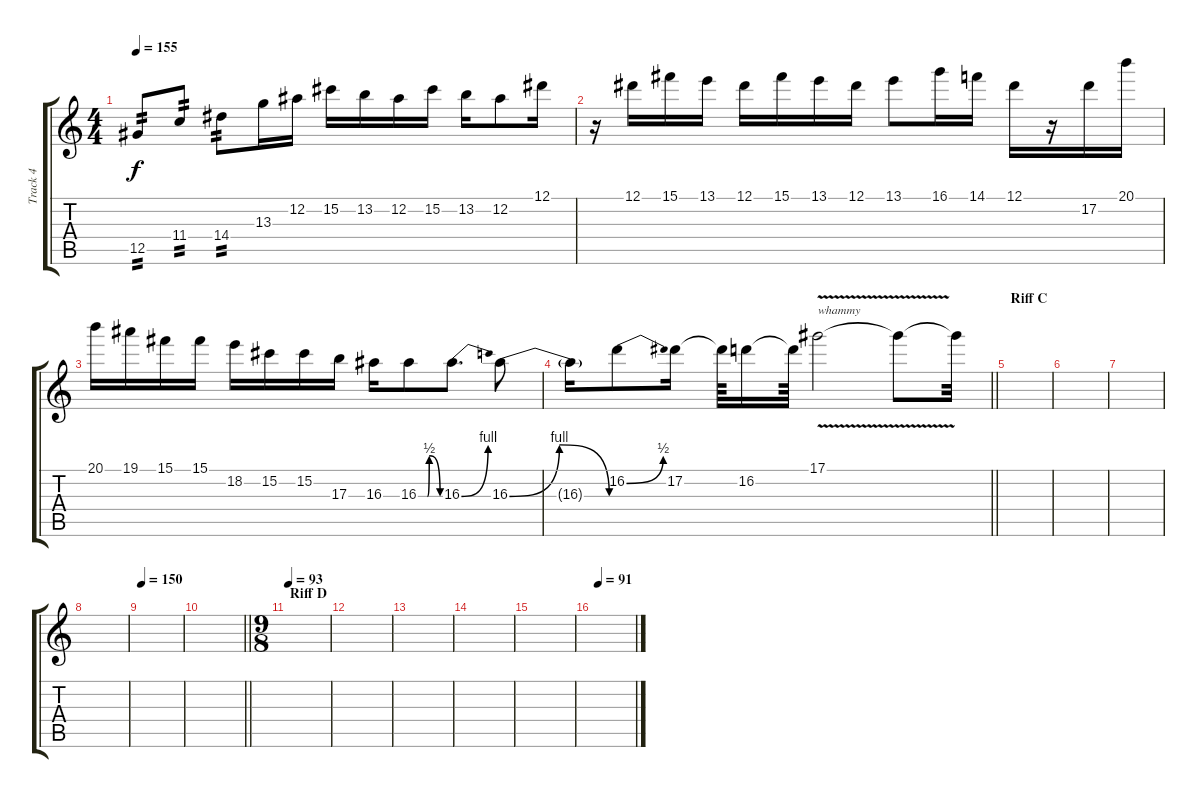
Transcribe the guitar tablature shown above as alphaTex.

\track ("Track 4" "Track 4") {instrument distortionguitar}
\staff {score tabs}
\tuning (Eb4 Bb3 Gb3 Db3 Ab2 Eb2) {hide}
\ts (4 4)
\tempo 155
\clef g2
\ks c
12.5.8{tp 2 dy f volume 10} 11.4.8{tp 2 volume 12} 14.4.8{tp 2} 13.3.16 12.2.16 15.2.16 13.2.16 12.2.16 15.2.16 13.2.16 12.2.8 12.1.16 |
r.16 12.1.16 15.1.16 13.1.16 12.1.16 15.1.16 13.1.16 12.1.16 13.1.8 16.1.16 14.1.16 12.1.16 r.16 17.2.16 20.1.16 |
20.1.16 19.1.16 15.1.16 15.1.16 18.2.16 15.2.16 15.2.16 17.3.16 16.3.16 16.3{be (custom 0 0 25 0 30 2 60 0)}.8 16.3{be (bend 0 0 60 4)}.8{d} 16.3{be (bendrelease 0 0 30 4 30 4 60 0)}.8 |
\barLineRight lightlight
16.3{t}.16 16.2{be (bend 0 0 60 2)}.8 17.2.16 17.2{t}.64 16.2.16 16.2{t}.64 17.1{v}.2{txt "whammy"} 17.1{t}.8 17.1{t}.32 |
\section ("" "Riff C")
|
|
|
|
\tempo 150
|
\barLineRight lightlight
|
\ts (9 8)
\section ("" "Riff D")
\tempo 93
|
|
|
|
|
\tempo (91 0.1111111111111111)
